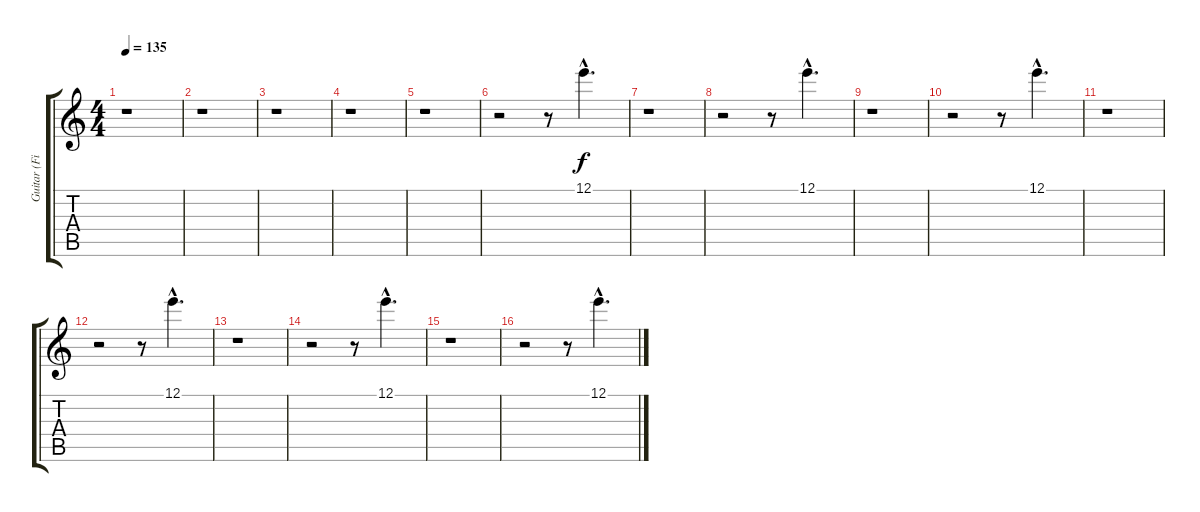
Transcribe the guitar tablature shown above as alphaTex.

\track ("Guitar (Fill)" "Guitar (Fi") {instrument overdrivenguitar}
\staff {score tabs}
\tuning (E4 B3 G3 D3 A2 Db2) {hide}
\ts (4 4)
\tempo 135
\clef g2
\ks c
r.1{dy f} |
r.1 |
r.1 |
r.1 |
r.1 |
r.2 r.8 12.1{hac}.4{d} |
r.1 |
r.2 r.8 12.1{hac}.4{d} |
r.1 |
r.2 r.8 12.1{hac}.4{d} |
r.1 |
r.2 r.8 12.1{hac}.4{d} |
r.1 |
r.2 r.8 12.1{hac}.4{d} |
r.1 |
r.2 r.8 12.1{hac}.4{d}
